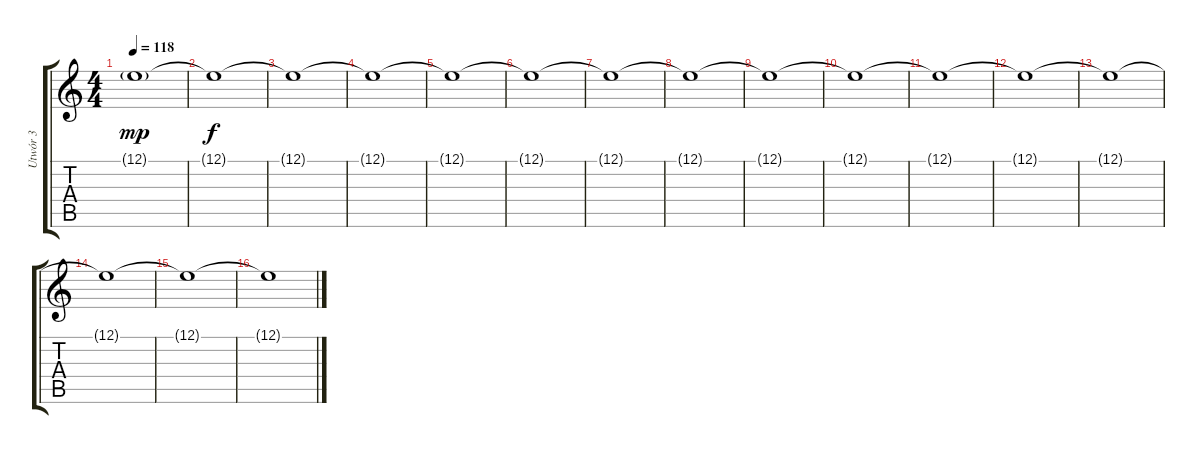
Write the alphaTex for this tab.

\track ("Utwór 3" "Utwór 3") {instrument pad8sweep}
\staff {score tabs}
\tuning (E4 B3 G3 D3 A2 E2) {hide}
\ts (4 4)
\tempo 118
\clef g2
\ks c
12.1{g}.1{dy mp volume 5 instrument pad8sweep} |
12.1{t}.1{dy f} |
12.1{t}.1 |
12.1{t}.1 |
12.1{t}.1 |
12.1{t}.1 |
12.1{t}.1 |
12.1{t}.1 |
12.1{t}.1 |
12.1{t}.1 |
12.1{t}.1 |
12.1{t}.1 |
12.1{t}.1 |
12.1{t}.1 |
12.1{t}.1 |
12.1{t}.1
